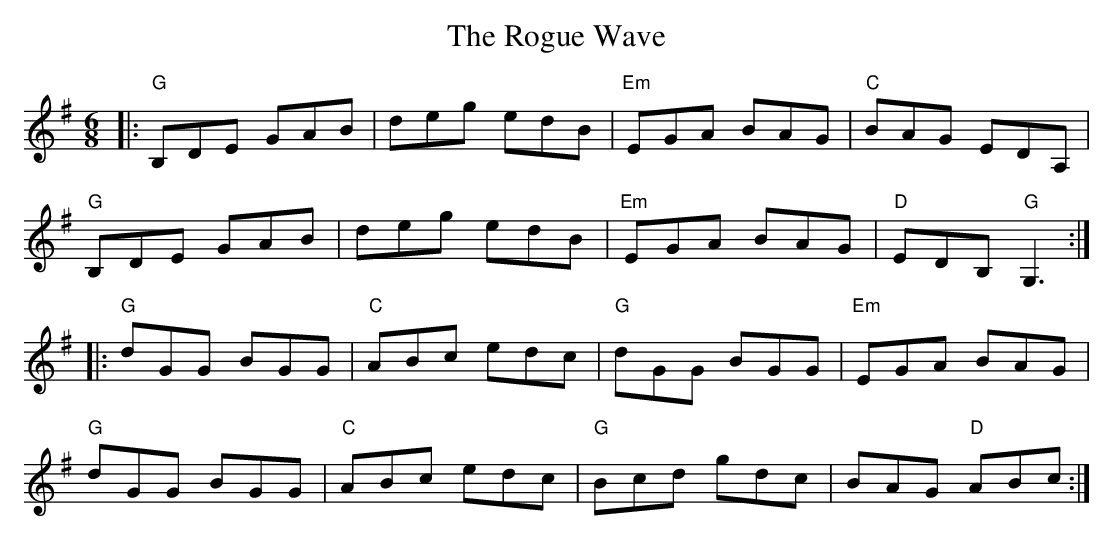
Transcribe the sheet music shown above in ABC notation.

X:1
T: The Rogue Wave
M: 6/8
L: 1/8
K: Gmaj
|:"G"B,DE GAB|deg edB|"Em"EGA BAG|"C"BAG EDA,|
"G"B,DE GAB|deg edB|"Em"EGA BAG|"D"EDB, "G"G,3:|
|:"G"dGG BGG|"C"ABc edc|"G"dGG BGG|"Em"EGA BAG|
"G"dGG BGG|"C"ABc edc|"G"Bcd gdc|BAG "D"ABc:|
